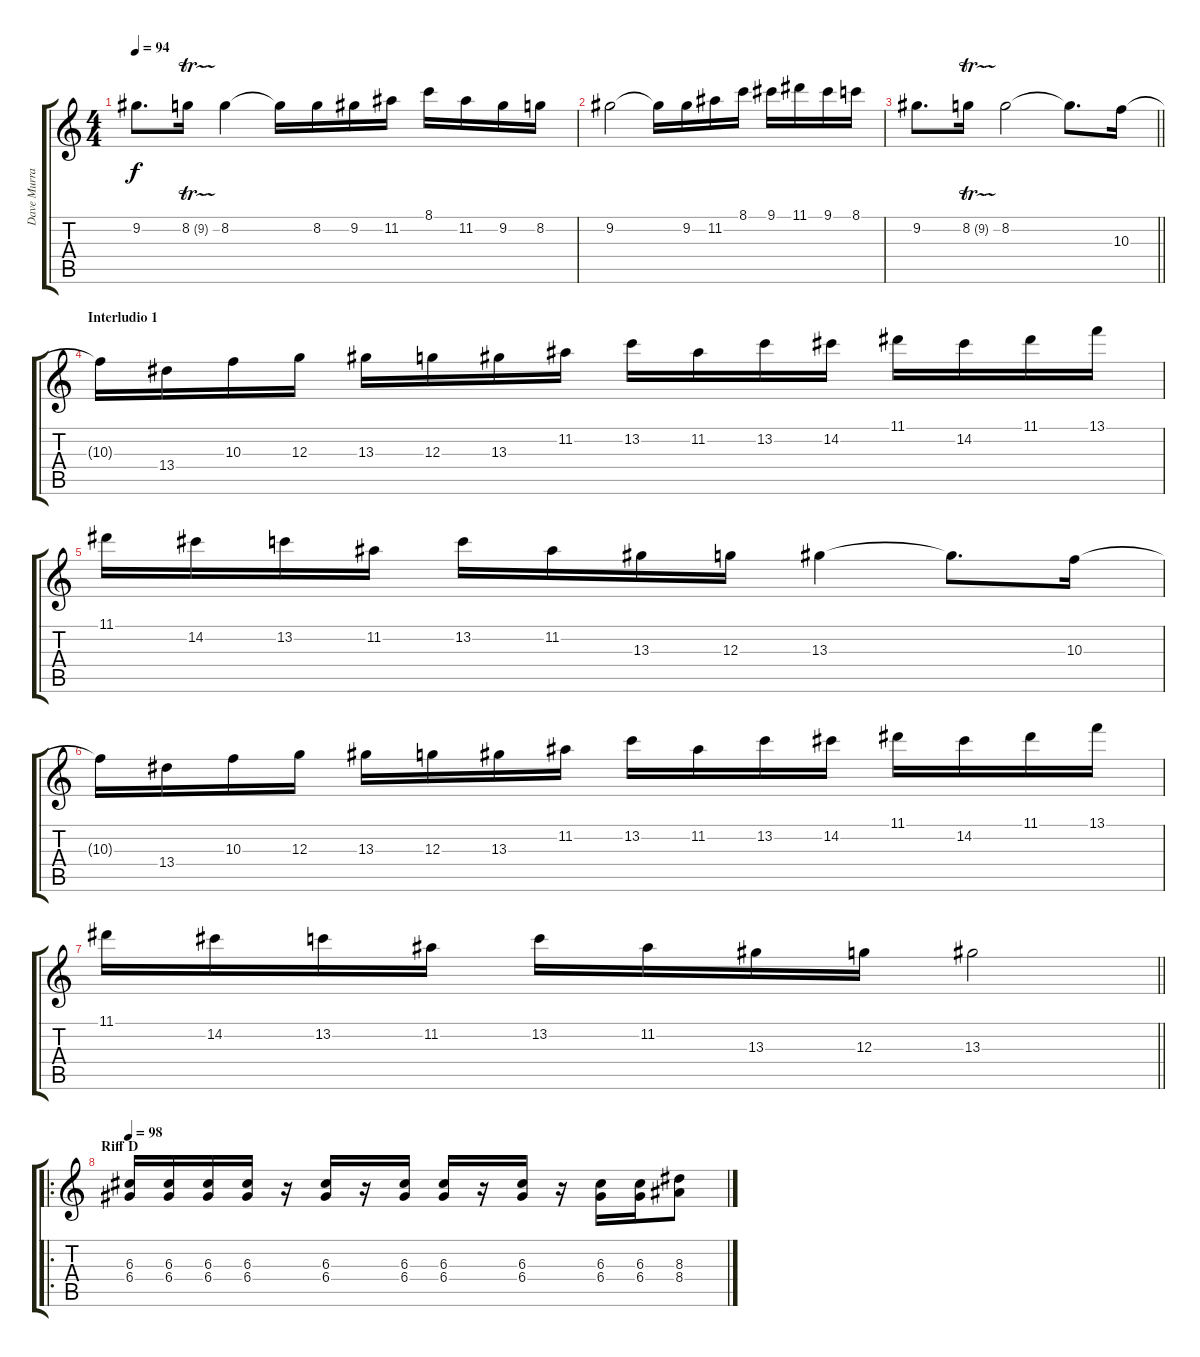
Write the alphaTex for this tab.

\track ("Dave Murray" "Dave Murra") {instrument distortionguitar}
\staff {score tabs}
\tuning (E4 B3 G3 D3 A2 E2) {hide}
\ts (4 4)
\tempo 94
\clef g2
\ks c
9.2.8{d dy f} 8.2{tr (9 32)}.16 8.2.4 8.2{t}.16 8.2.16 9.2.16 11.2.16 8.1.16 11.2.16 9.2.16 8.2.16 |
9.2.2 9.2{t}.16 9.2.16 11.2.16 8.1.16 9.1.16 11.1.16 9.1.16 8.1.16 |
\barLineRight lightlight
9.2.8{d} 8.2{tr (9 32)}.16 8.2.2 8.2{t}.8{d} 10.3.16 |
\section ("" "Interludio 1")
10.3{t}.16 13.4.16 10.3.16 12.3.16 13.3.16 12.3.16 13.3.16 11.2.16 13.2.16 11.2.16 13.2.16 14.2.16 11.1.16 14.2.16 11.1.16 13.1.16 |
11.1.16 14.2.16 13.2.16 11.2.16 13.2.16 11.2.16 13.3.16 12.3.16 13.3.4 13.3{t}.8{d} 10.3.16 |
10.3{t}.16 13.4.16 10.3.16 12.3.16 13.3.16 12.3.16 13.3.16 11.2.16 13.2.16 11.2.16 13.2.16 14.2.16 11.1.16 14.2.16 11.1.16 13.1.16 |
\barLineRight lightlight
11.1.16 14.2.16 13.2.16 11.2.16 13.2.16 11.2.16 13.3.16 12.3.16 13.3.2 |
\ro
\section ("" "Riff D")
\tempo 98
(6.3 6.4).16 (6.3 6.4).16 (6.3 6.4).16 (6.3 6.4).16 r.16 (6.3 6.4).16 r.16 (6.3 6.4).16 (6.3 6.4).16 r.16 (6.3 6.4).16 r.16 (6.3 6.4).16 (6.3 6.4).16 (8.3 8.4).8
